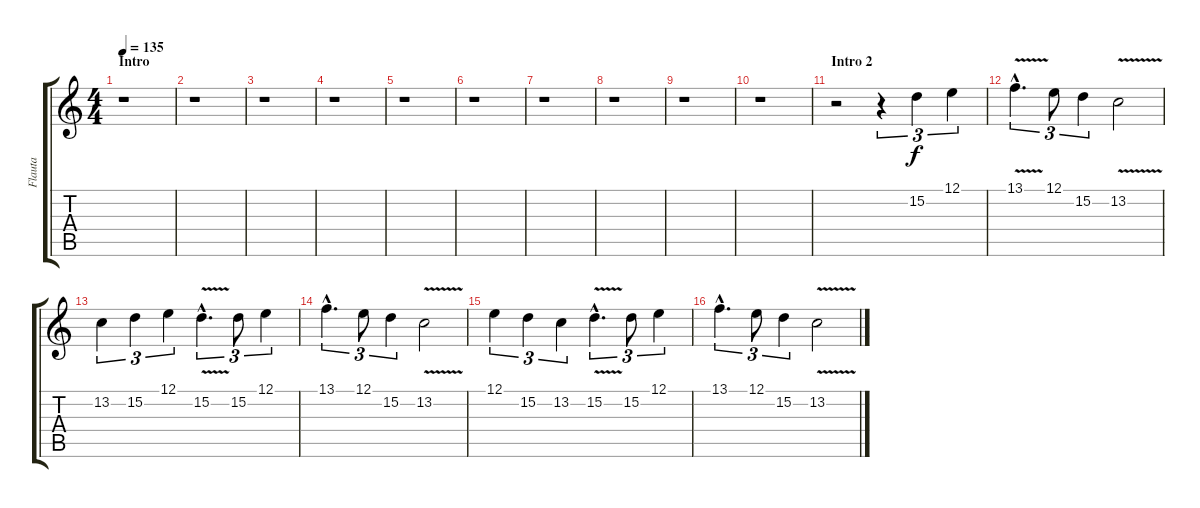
\track ("Flauta" "Flauta") {instrument flute}
\staff {score tabs}
\tuning (E4 B3 G3 D3 A2 E2) {hide}
\ts (4 4)
\section ("" "Intro")
\tempo 135
\tempo 95
\tempo 135
\clef g2
\ks c
r.1{dy f instrument flute} |
r.1 |
r.1 |
r.1 |
r.1 |
r.1 |
r.1 |
r.1 |
r.1 |
r.1 |
\section ("" "Intro 2")
r.2 r.4{tu (3 2)} 15.2.4{tu (3 2)} 12.1.4{tu (3 2)} |
13.1{v hac}.4{d tu (3 2)} 12.1.8{tu (3 2)} 15.2.4{tu (3 2)} 13.2{v}.2 |
13.2.4{tu (3 2)} 15.2.4{tu (3 2)} 12.1.4{tu (3 2)} 15.2{v hac}.4{d tu (3 2)} 15.2.8{tu (3 2)} 12.1.4{tu (3 2)} |
13.1{hac}.4{d tu (3 2)} 12.1.8{tu (3 2)} 15.2.4{tu (3 2)} 13.2{v}.2 |
12.1.4{tu (3 2)} 15.2.4{tu (3 2)} 13.2.4{tu (3 2)} 15.2{v hac}.4{d tu (3 2)} 15.2.8{tu (3 2)} 12.1.4{tu (3 2)} |
13.1{hac}.4{d tu (3 2)} 12.1.8{tu (3 2)} 15.2.4{tu (3 2)} 13.2{v}.2
